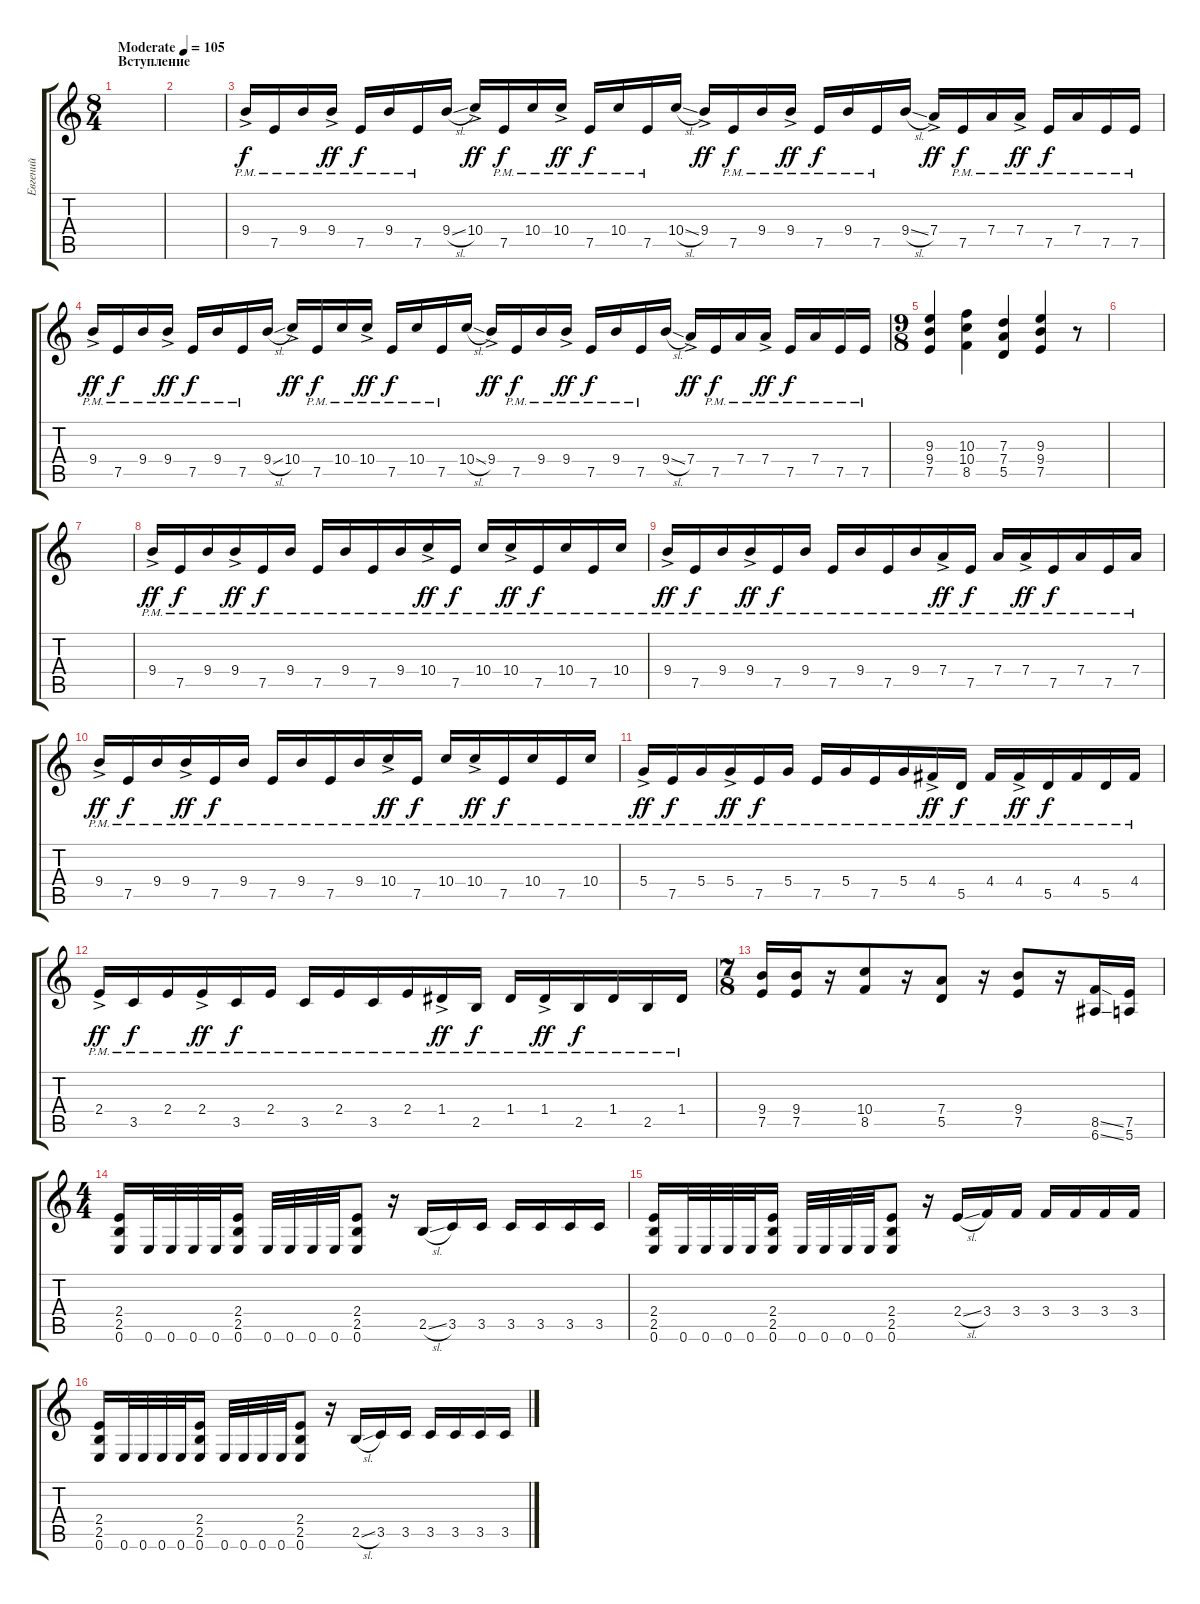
\track ("Евгений" "Евгений") {instrument distortionguitar}
\staff {score tabs}
\tuning (E4 B3 G3 D3 A2 E2) {hide}
\ts (8 4)
\section ("" "Вступление")
\tempo (105 "Moderate")
\clef g2
\ks c
|
|
9.4{ac pm}.16 7.5{pm}.16{dy f} 9.4{pm}.16 9.4{ac pm}.16{dy ff} 7.5{pm}.16{dy f} 9.4{pm}.16 7.5{pm}.16 9.4{sl}.16 10.4{ac}.16{dy ff} 7.5{pm}.16{dy f} 10.4{pm}.16 10.4{ac pm}.16{dy ff} 7.5{pm}.16{dy f} 10.4{pm}.16 7.5{pm}.16 10.4{sl}.16 9.4{ac}.16{dy ff} 7.5{pm}.16{dy f} 9.4{pm}.16 9.4{ac pm}.16{dy ff} 7.5{pm}.16{dy f} 9.4{pm}.16 7.5{pm}.16 9.4{sl}.16 7.4{ac}.16{dy ff} 7.5{pm}.16{dy f} 7.4{pm}.16 7.4{ac pm}.16{dy ff} 7.5{pm}.16{dy f} 7.4{pm}.16 7.5{pm}.16 7.5{pm}.16 |
9.4{ac pm}.16{dy ff} 7.5{pm}.16{dy f} 9.4{pm}.16 9.4{ac pm}.16{dy ff} 7.5{pm}.16{dy f} 9.4{pm}.16 7.5{pm}.16 9.4{sl}.16 10.4{ac}.16{dy ff} 7.5{pm}.16{dy f} 10.4{pm}.16 10.4{ac pm}.16{dy ff} 7.5{pm}.16{dy f} 10.4{pm}.16 7.5{pm}.16 10.4{sl}.16 9.4{ac}.16{dy ff} 7.5{pm}.16{dy f} 9.4{pm}.16 9.4{ac pm}.16{dy ff} 7.5{pm}.16{dy f} 9.4{pm}.16 7.5{pm}.16 9.4{sl}.16 7.4{ac}.16{dy ff} 7.5{pm}.16{dy f} 7.4{pm}.16 7.4{ac pm}.16{dy ff} 7.5{pm}.16{dy f} 7.4{pm}.16 7.5{pm}.16 7.5{pm}.16 |
\ts (9 8)
(9.3 9.4 7.5).4 (10.3 10.4 8.5).4 (7.3 7.4 5.5).4 (9.3 9.4 7.5).4 r.8 |
|
|
9.4{ac pm}.16{dy ff} 7.5{pm}.16{dy f} 9.4{pm}.16 9.4{ac pm}.16{dy ff} 7.5{pm}.16{dy f} 9.4{pm}.16 7.5{pm}.16 9.4{pm}.16 7.5{pm}.16 9.4{pm}.16 10.4{ac pm}.16{dy ff} 7.5{pm}.16{dy f} 10.4{pm}.16 10.4{ac pm}.16{dy ff} 7.5{pm}.16{dy f} 10.4{pm}.16 7.5{pm}.16 10.4{pm}.16 |
9.4{ac pm}.16{dy ff} 7.5{pm}.16{dy f} 9.4{pm}.16 9.4{ac pm}.16{dy ff} 7.5{pm}.16{dy f} 9.4{pm}.16 7.5{pm}.16 9.4{pm}.16 7.5{pm}.16 9.4{pm}.16 7.4{ac pm}.16{dy ff} 7.5{pm}.16{dy f} 7.4{pm}.16 7.4{ac pm}.16{dy ff} 7.5{pm}.16{dy f} 7.4{pm}.16 7.5{pm}.16 7.4{pm}.16 |
9.4{ac pm}.16{dy ff} 7.5{pm}.16{dy f} 9.4{pm}.16 9.4{ac pm}.16{dy ff} 7.5{pm}.16{dy f} 9.4{pm}.16 7.5{pm}.16 9.4{pm}.16 7.5{pm}.16 9.4{pm}.16 10.4{ac pm}.16{dy ff} 7.5{pm}.16{dy f} 10.4{pm}.16 10.4{ac pm}.16{dy ff} 7.5{pm}.16{dy f} 10.4{pm}.16 7.5{pm}.16 10.4{pm}.16 |
5.4{ac pm}.16{dy ff} 7.5{pm}.16{dy f} 5.4{pm}.16 5.4{ac pm}.16{dy ff} 7.5{pm}.16{dy f} 5.4{pm}.16 7.5{pm}.16 5.4{pm}.16 7.5{pm}.16 5.4{pm}.16 4.4{ac pm}.16{dy ff} 5.5{pm}.16{dy f} 4.4{pm}.16 4.4{ac pm}.16{dy ff} 5.5{pm}.16{dy f} 4.4{pm}.16 5.5{pm}.16 4.4{pm}.16 |
2.4{ac pm}.16{dy ff} 3.5{pm}.16{dy f} 2.4{pm}.16 2.4{ac pm}.16{dy ff} 3.5{pm}.16{dy f} 2.4{pm}.16 3.5{pm}.16 2.4{pm}.16 3.5{pm}.16 2.4{pm}.16 1.4{ac pm}.16{dy ff} 2.5{pm}.16{dy f} 1.4{pm}.16 1.4{ac pm}.16{dy ff} 2.5{pm}.16{dy f} 1.4{pm}.16 2.5{pm}.16 1.4{pm}.16 |
\ts (7 8)
(9.4 7.5).16 (9.4 7.5).16 r.16 (10.4 8.5).8 r.16 (7.4 5.5).8 r.16 (9.4 7.5).8 r.16 (8.5{ss} 6.6{ss}).16 (7.5 5.6).16 |
\ts (4 4)
(2.4 2.5 0.6).16 0.6.32 0.6.32 0.6.32 0.6.32 (2.4 2.5 0.6).16 0.6.32 0.6.32 0.6.32 0.6.32 (2.4 2.5 0.6).8 r.16 2.5{sl}.16 3.5.16 3.5.16 3.5.16 3.5.16 3.5.16 3.5.16 |
(2.4 2.5 0.6).16 0.6.32 0.6.32 0.6.32 0.6.32 (2.4 2.5 0.6).16 0.6.32 0.6.32 0.6.32 0.6.32 (2.4 2.5 0.6).8 r.16 2.4{sl}.16 3.4.16 3.4.16 3.4.16 3.4.16 3.4.16 3.4.16 |
(2.4 2.5 0.6).16 0.6.32 0.6.32 0.6.32 0.6.32 (2.4 2.5 0.6).16 0.6.32 0.6.32 0.6.32 0.6.32 (2.4 2.5 0.6).8 r.16 2.5{sl}.16 3.5.16 3.5.16 3.5.16 3.5.16 3.5.16 3.5.16
